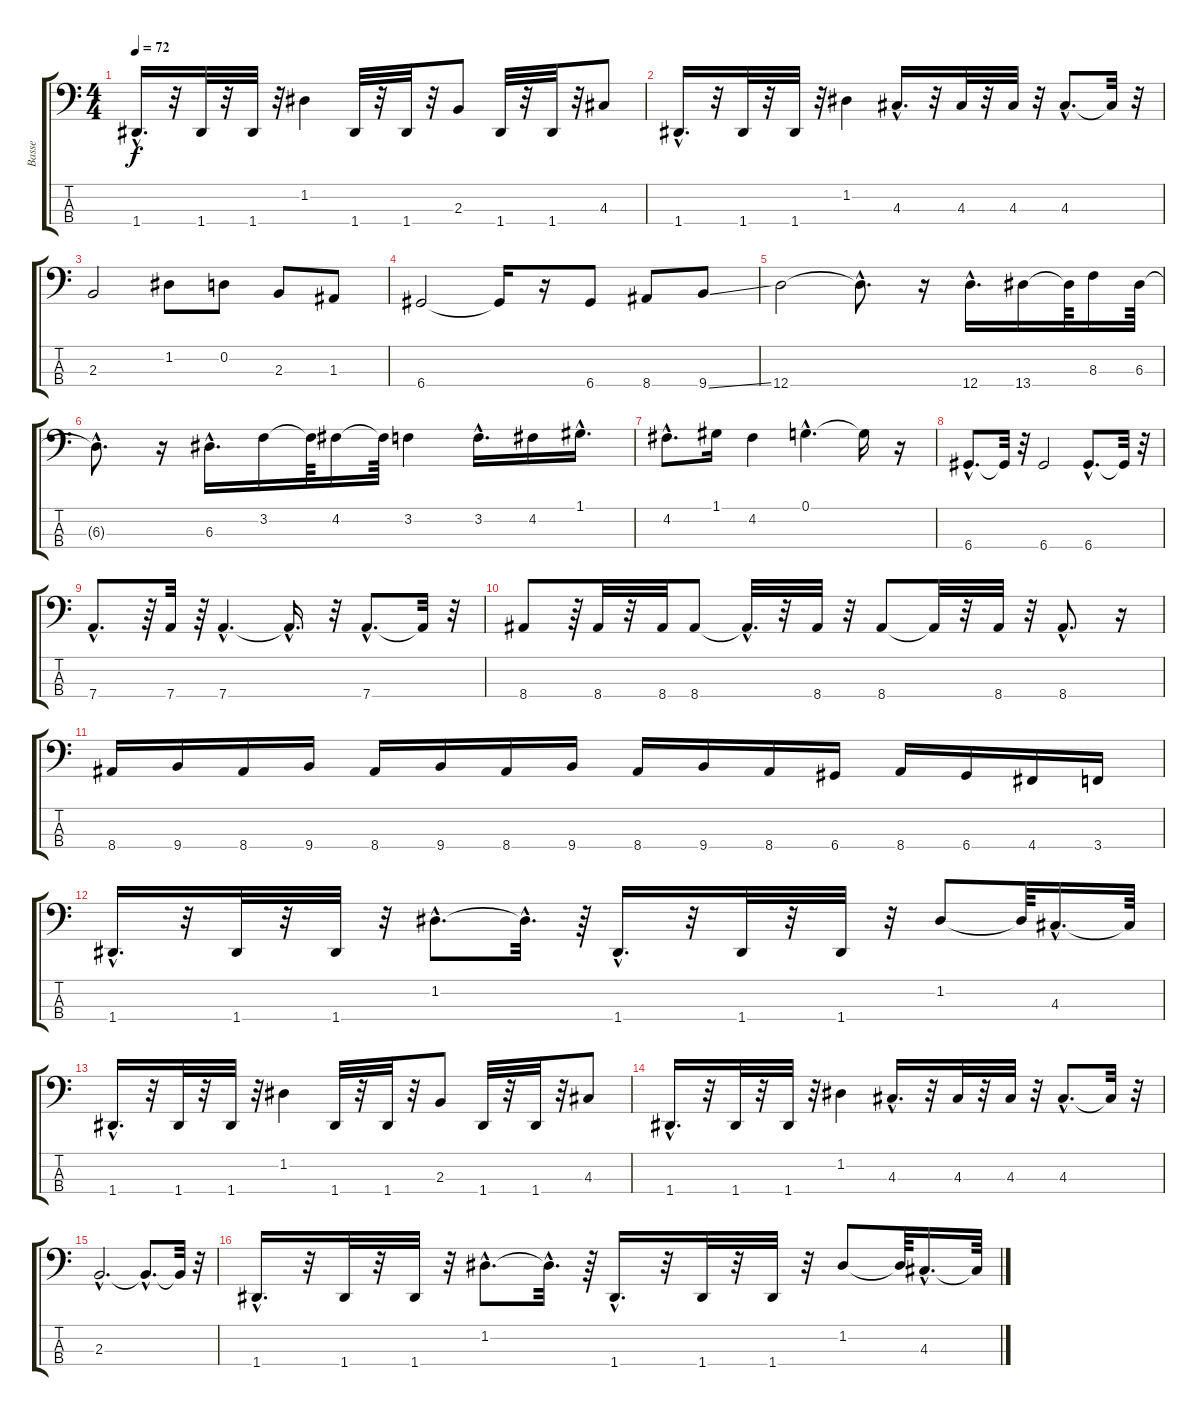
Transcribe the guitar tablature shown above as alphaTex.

\track ("Basse" "Basse") {instrument electricbasspick}
\staff {score tabs}
\tuning (G2 D2 A1 D1) {hide}
\ts (4 4)
\tempo 72
\clef f4
\ks c
1.4{hac}.16{d dy f} r.32 1.4.32 r.32 1.4.32 r.32 1.2.4 1.4.32 r.32 1.4.32 r.32 2.3.8 1.4.32 r.32 1.4.32 r.32 4.3.8 |
1.4{hac}.16{d} r.32 1.4.32 r.32 1.4.32 r.32 1.2.4 4.3{hac}.16{d} r.32 4.3.32 r.32 4.3.32 r.32 4.3{hac}.8{d} 4.3{t}.32 r.32 |
2.3.2 1.2.8 0.2.8 2.3.8 1.3.8 |
6.4.2 6.4{t}.16 r.16 6.4.8 8.4.8 9.4{ss}.8 |
12.4.2 12.4{hac t}.8{d} r.16 12.4{hac}.16{d} 13.4.16 13.4{t}.64 8.3.16 6.3.64 |
6.3{hac t}.8{d} r.16 6.3{hac}.16{d} 3.2.16 3.2{t}.64 4.2.16 4.2{t}.64 3.2.4 3.2{hac}.16{d} 4.2.16 1.1{hac}.16{d} |
4.2{hac}.8{d} 1.1.16 4.2.4 0.1{hac}.4{d} 0.1{t}.16 r.16 |
6.4{hac}.8{d} 6.4{t}.32 r.32 6.4.2 6.4{hac}.8{d} 6.4{t}.32 r.32 |
7.4{hac}.8{d} r.64 7.4.32 r.64 7.4{hac}.4{d} 7.4{hac t}.16{d} r.32 7.4{hac}.8{d} 7.4{t}.32 r.32 |
8.4.8 r.64 8.4.32 r.32 8.4.32 8.4.8 8.4{hac t}.32{d} r.32 8.4.32 r.32 8.4.8 8.4{t}.32 r.32 8.4.32 r.32 8.4{hac}.8{d} r.16 |
8.4.16 9.4.16 8.4.16 9.4.16 8.4.16 9.4.16 8.4.16 9.4.16 8.4.16 9.4.16 8.4.16 6.4.16 8.4.16 6.4.16 4.4.16 3.4.16 |
1.4{hac}.16{d} r.32 1.4.32 r.32 1.4.32 r.32 1.2{hac}.8{d} 1.2{hac t}.32{d} r.64 1.4{hac}.16{d} r.32 1.4.32 r.32 1.4.32 r.32 1.2.8 1.2{t}.64 4.3{hac}.16{d} 4.3{t}.64 |
1.4{hac}.16{d} r.32 1.4.32 r.32 1.4.32 r.32 1.2.4 1.4.32 r.32 1.4.32 r.32 2.3.8 1.4.32 r.32 1.4.32 r.32 4.3.8 |
1.4{hac}.16{d} r.32 1.4.32 r.32 1.4.32 r.32 1.2.4 4.3{hac}.16{d} r.32 4.3.32 r.32 4.3.32 r.32 4.3{hac}.8{d} 4.3{t}.32 r.32 |
2.3{hac}.2{d} 2.3{hac t}.8{d} 2.3{t}.32 r.32 |
1.4{hac}.16{d} r.32 1.4.32 r.32 1.4.32 r.32 1.2{hac}.8{d} 1.2{hac t}.32{d} r.64 1.4{hac}.16{d} r.32 1.4.32 r.32 1.4.32 r.32 1.2.8 1.2{t}.64 4.3{hac}.16{d} 4.3{t}.64
